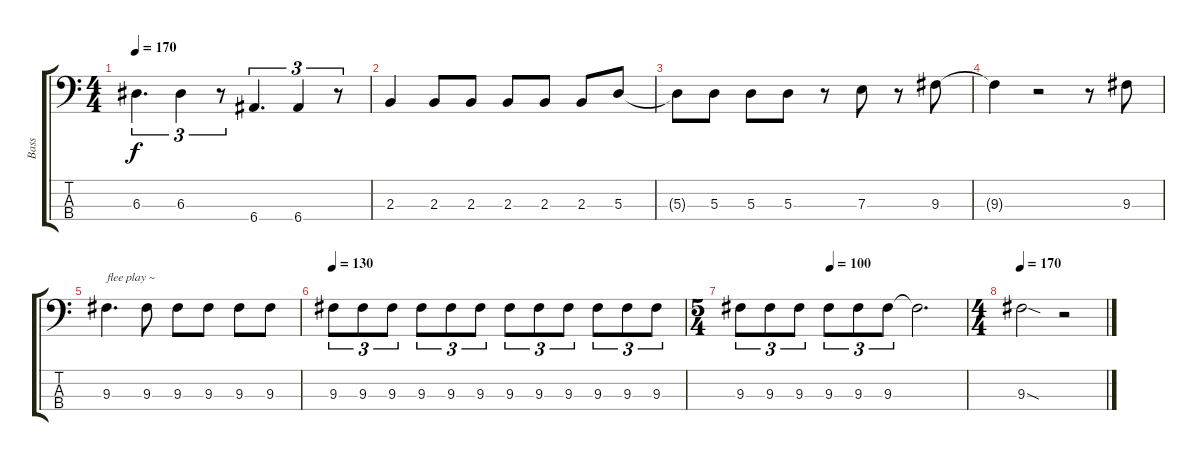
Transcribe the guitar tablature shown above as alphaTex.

\track ("Bass" "Bass") {instrument electricbasspick}
\staff {score tabs}
\tuning (G2 D2 A1 E1) {hide}
\ts (4 4)
\tempo 170
\clef f4
\ks c
6.3.4{d tu (3 2) dy f} 6.3.4{tu (3 2)} r.8{tu (3 2)} 6.4.4{d tu (3 2)} 6.4.4{tu (3 2)} r.8{tu (3 2)} |
2.3.4 2.3.8 2.3.8 2.3.8 2.3.8 2.3.8 5.3.8 |
5.3{t}.8 5.3.8 5.3.8 5.3.8 r.8 7.3.8 r.8 9.3.8 |
9.3{t}.4 r.2 r.8 9.3.8 |
9.3.4{d txt "flee play ~"} 9.3.8 9.3.8 9.3.8 9.3.8 9.3.8 |
\tempo 130
9.3.8{tu (3 2)} 9.3.8{tu (3 2)} 9.3.8{tu (3 2)} 9.3.8{tu (3 2)} 9.3.8{tu (3 2)} 9.3.8{tu (3 2)} 9.3.8{tu (3 2)} 9.3.8{tu (3 2)} 9.3.8{tu (3 2)} 9.3.8{tu (3 2)} 9.3.8{tu (3 2)} 9.3.8{tu (3 2)} |
\ts (5 4)
\tempo (100 0.4)
9.3.8{tu (3 2)} 9.3.8{tu (3 2)} 9.3.8{tu (3 2)} 9.3.8{tu (3 2)} 9.3.8{tu (3 2)} 9.3.8{tu (3 2)} 9.3{t}.2{d} |
\ts (4 4)
\tempo 170
9.3{sod}.2 r.2
